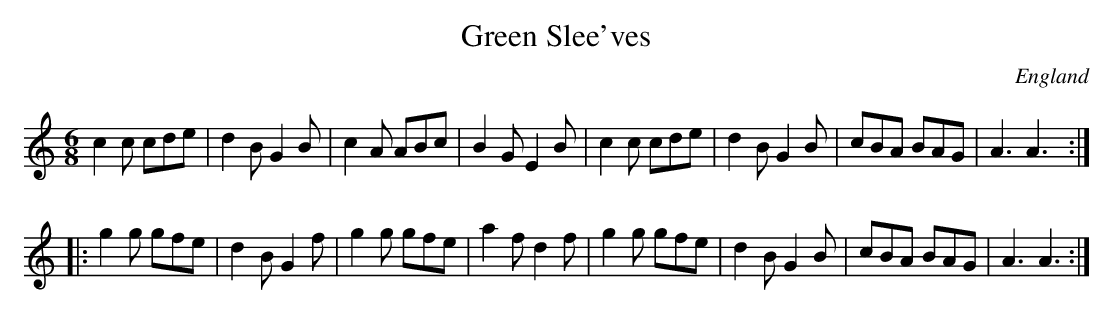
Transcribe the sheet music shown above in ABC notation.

X:1
T:Green Slee'ves
L:1/8
M:6/8
O:England
K:A min
c2c cde | d2B G2B | c2A ABc | B2G E2B |\
c2c cde | d2B G2B | cBA BAG | A3 A3 ::
g2g gfe | d2B G2f | g2g gfe | a2f d2f |\
g2g gfe | d2B G2B | cBA BAG | A3 A3 :|
